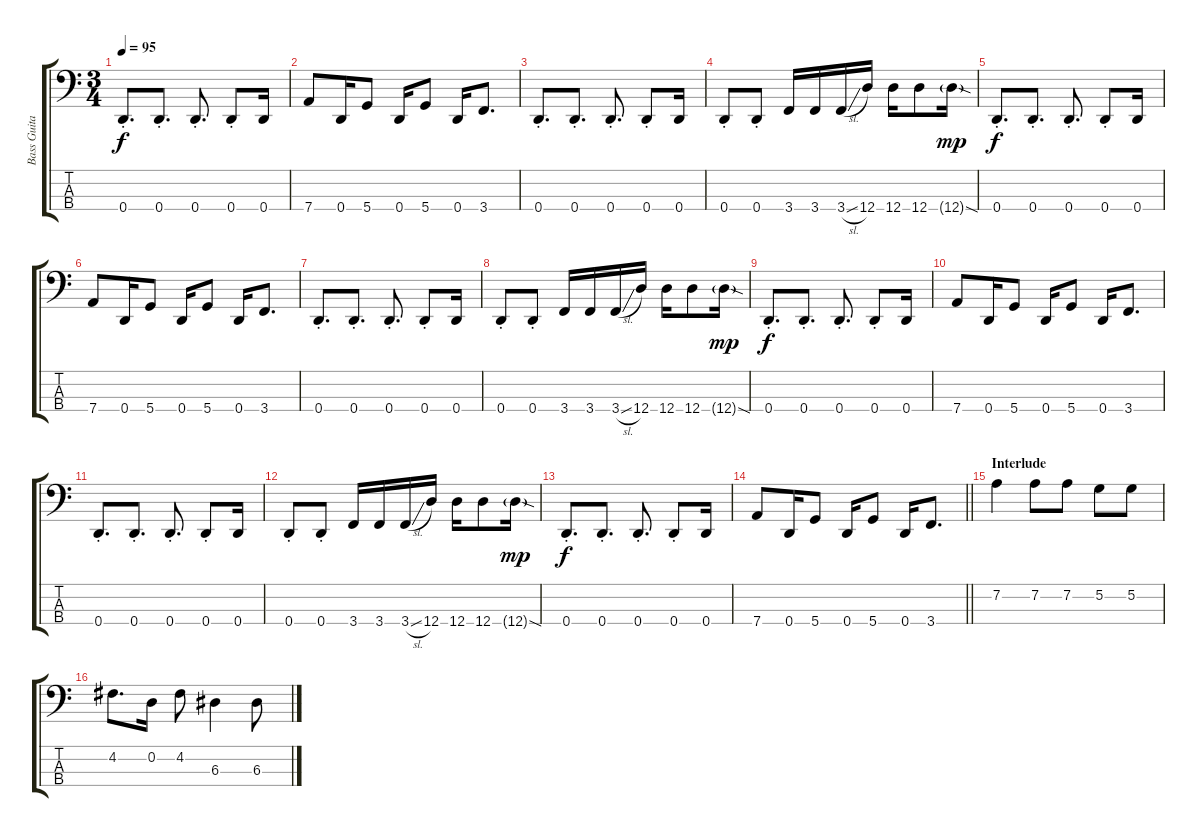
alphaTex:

\track ("Bass Guitar" "Bass Guita") {instrument electricbassfinger}
\staff {score tabs}
\tuning (G2 D2 A1 D1) {hide}
\ts (3 4)
\tempo 95
\clef f4
\ks c
0.4{st}.8{d dy f} 0.4{st}.8{d} 0.4{st}.8{d} 0.4{st}.8 0.4.16 |
7.4.8 0.4.16 5.4.8 0.4.16 5.4.8 0.4.16 3.4.8{d} |
0.4{st}.8{d} 0.4{st}.8{d} 0.4{st}.8{d} 0.4{st}.8 0.4.16 |
0.4{st}.8 0.4{st}.8 3.4.16 3.4.16 3.4{sl}.16 12.4.16 12.4.16 12.4.8 12.4{sod g}.16{dy mp} |
0.4{st}.8{d dy f} 0.4{st}.8{d} 0.4{st}.8{d} 0.4{st}.8 0.4.16 |
7.4.8 0.4.16 5.4.8 0.4.16 5.4.8 0.4.16 3.4.8{d} |
0.4{st}.8{d} 0.4{st}.8{d} 0.4{st}.8{d} 0.4{st}.8 0.4.16 |
0.4{st}.8 0.4{st}.8 3.4.16 3.4.16 3.4{sl}.16 12.4.16 12.4.16 12.4.8 12.4{sod g}.16{dy mp} |
0.4{st}.8{d dy f} 0.4{st}.8{d} 0.4{st}.8{d} 0.4{st}.8 0.4.16 |
7.4.8 0.4.16 5.4.8 0.4.16 5.4.8 0.4.16 3.4.8{d} |
0.4{st}.8{d} 0.4{st}.8{d} 0.4{st}.8{d} 0.4{st}.8 0.4.16 |
0.4{st}.8 0.4{st}.8 3.4.16 3.4.16 3.4{sl}.16 12.4.16 12.4.16 12.4.8 12.4{sod g}.16{dy mp} |
0.4{st}.8{d dy f} 0.4{st}.8{d} 0.4{st}.8{d} 0.4{st}.8 0.4.16 |
\barLineRight lightlight
7.4.8 0.4.16 5.4.8 0.4.16 5.4.8 0.4.16 3.4.8{d} |
\section ("" "Interlude")
7.2.4 7.2.8 7.2.8 5.2.8 5.2.8 |
4.2.8{d} 0.2.16 4.2.8 6.3.4 6.3.8
